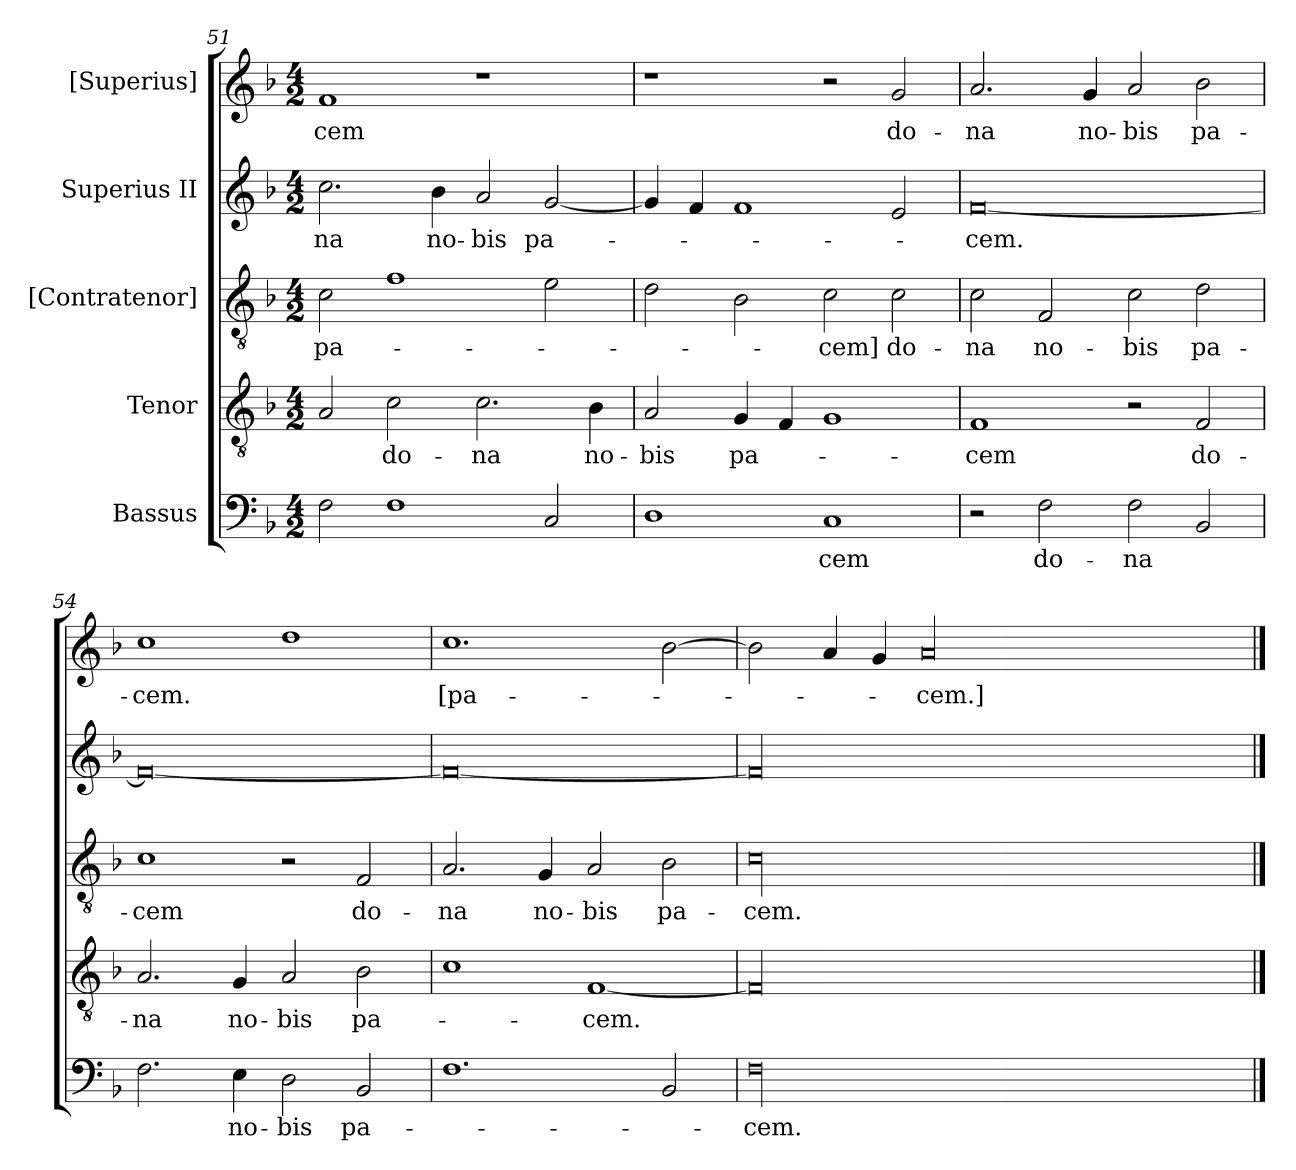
**kern	**text	**kern	**text	**kern	**text	**kern	**text	**kern	**text
*part5	*part5	*part4	*part4	*part3	*part3	*part2	*part2	*part1	*part1
*staff5	*staff5	*staff4	*staff4	*staff3	*staff3	*staff2	*staff2	*staff1	*staff1
*I"Bassus	*	*I"Tenor	*	*I"[Contratenor]	*	*I"Superius II	*	*I"[Superius]	*
*clefF4	*	*clefGv2	*	*clefGv2	*	*clefG2	*	*clefG2	*
*k[b-]	*	*k[b-]	*	*k[b-]	*	*k[b-]	*	*k[b-]	*
*M4/2	*	*M4/2	*	*M4/2	*	*M4/2	*	*M4/2	*
=51	=51	=51	=51	=51	=51	=51	=51	=51	=51
2F\	.	2A/	.	2c\	pa-	2.cc\	-na	1f/	-cem
1F\	.	2c\	do-	1f\	.	.	.	.	.
.	.	.	.	.	.	4b-\	no-	.	.
.	.	2.c\	-na	.	.	2a/	-bis	1r	.
2C/	.	.	.	2e\	.	[2g/	pa-	.	.
.	.	4B-\	no-	.	.	.	.	.	.
=52	=52	=52	=52	=52	=52	=52	=52	=52	=52
1D\	.	2A/	-bis	2d\	.	4g/]	.	1r	.
.	.	.	.	.	.	4f/	.	.	.
.	.	4G/	pa-	2B-\	.	1f/	.	.	.
.	.	4F/	.	.	.	.	.	.	.
1C/	-cem	1G/	.	2c\	-cem]	.	.	2r	.
.	.	.	.	2c\	do-	2e/	.	2g/	do-
=53	=53	=53	=53	=53	=53	=53	=53	=53	=53
2r	.	1F/	-cem	2c\	-na	[0f/	-cem.	2.a/	-na
2F\	do-	.	.	2F/	no-	.	.	.	.
.	.	.	.	.	.	.	.	4g/	no-
2F\	-na	2r	.	2c\	-bis	.	.	2a/	-bis
2BB-/	.	2F/	do-	2d\	pa-	.	.	2b-\	pa-
=54	=54	=54	=54	=54	=54	=54	=54	=54	=54
2.F\	.	2.A/	-na	1c\	-cem	0f/_	.	1cc\	-cem.
4E\	no-	4G/	no-	.	.	.	.	.	.
2D\	-bis	2A/	-bis	2r	.	.	.	1dd\	.
2BB-/	pa-	2B-\	pa-	2F/	do-	.	.	.	.
=55	=55	=55	=55	=55	=55	=55	=55	=55	=55
1.F\	.	1c\	.	2.A/	-na	0f/_	.	1.cc\	[pa-
.	.	.	.	4G/	no-	.	.	.	.
.	.	[1F/	-cem.	2A/	-bis	.	.	.	.
2BB-/	.	.	.	2B-\	pa-	.	.	[2b-\	.
=56	=56	=56	=56	=56	=56	=56	=56	=56	=56
00F\	-cem.	00F/]	.	00c\	-cem.	00f/]	.	2b-\]	.
.	.	.	.	.	.	.	.	4a/	.
.	.	.	.	.	.	.	.	4g/	.
.	.	.	.	.	.	.	.	00a/	-cem.]
1ryy	.	1ryy	.	1ryy	.	1ryy	.	.	.
==	==	==	==	==	==	==	==	==	==
*-	*-	*-	*-	*-	*-	*-	*-	*-	*-
